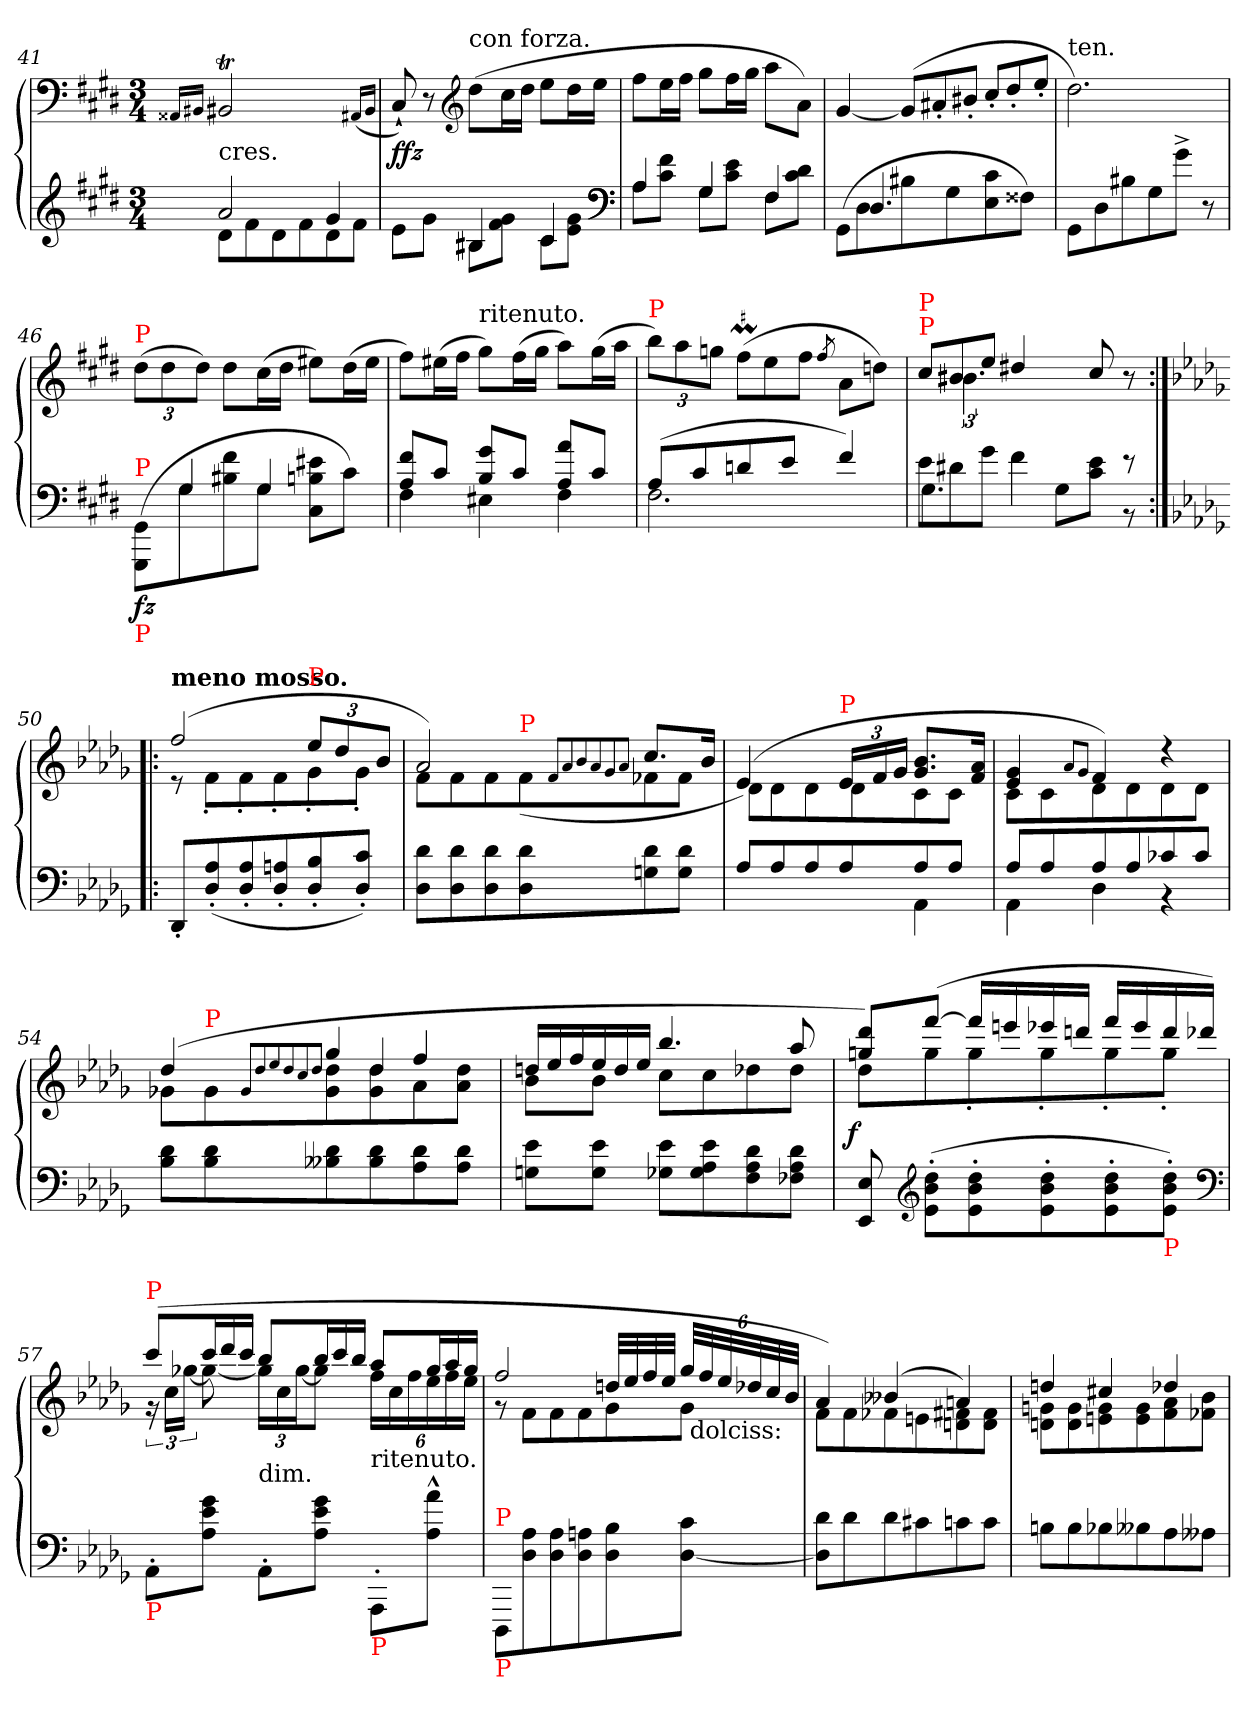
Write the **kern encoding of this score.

**kern	**kern	**dynam
*part1	*part1	*part1
*staff2	*staff1	*staff1/2
*clefG2	*clefF4	*
*k[f#c#g#d#]	*k[f#c#g#d#]	*
*c#:	*c#:	*
*M3/4	*M3/4	*
=41	=41	=41
.	16qqAA##X/LL	.
.	16qqBB#X/JJ	.
*^	*	*
!	!	!LO:TX:c:t=cres.	!
2a	8d#L	2BB#Xt	.
.	8f#	.	.
.	8d#	.	.
.	8f#	.	.
4g#	8d#	4ryy	.
.	8f#J	.	.
.	.	(<16qqAA#X/LL	.
.	.	16qqBB#/JJ	.
=42	=42	=42	=42
4ryy	8e\L	8C#`>)	ffz
.	8g#J	8r	.
*	*	*clefG2	*
!	!	!LO:TX:a:t=con forza.	!
4B#X	8B#XL	(>8dd#L	.
.	8g# 8f#J	16cc#L	.
.	.	16dd#JJ	.
4c#	8c#L	8eeL	.
.	8g# 8eJ	16dd#L	.
.	.	16eeJJ	.
*clefF4	*	*	*
=43	=43	=43	=43
4A	8AL	8ff#L	.
.	8f# 8c#J	16eeL	.
.	.	16ff#JJ	.
4G#	8G#L	8gg#L	.
.	8e 8c#J	16ff#L	.
.	.	16gg#JJ	.
4F#	8F#L	8aaL	.
.	8d# 8c#J	8aJ)	.
=44	=44	=44	=44
8ryy	(>8GG#L	[4g#	.
4.D#	8D#	.	.
*	*	*Xtuplet	*
.	8B#X	(<12g#L]	.
.	.	12a#X'	.
.	8G#	.	.
.	.	12b#X'J	.
4ryy	8c# 8E	12cc#'/L	.
.	.	12dd#'	.
.	8F##XJ)	.	.
.	.	12ee'J	.
*v	*v	*	*
=45	=45	=45
!	!LO:TX:a:t=ten.	!
8GG#L	2.dd#)	.
8D#	.	.
8B#X	.	.
8G#	.	.
8g#^<\J	.	.
8r	.	.
=46	=46	=46
*^	*	*
*	*	*tuplet	*
*	*	*Xbrackettup	*
!	!	!LO:TX:a:color=red:t=P	!
!LO:TX:b:color=red:t=P	!	!	!
!LO:TX:a:color=red:t=P	!	!	!
!	!	!	!LO:DY:b=2
8ryy	(>8GG#/ 8GGG#/L	(>12dd#L	fz
.	.	12dd#	.
4G#/	8G#\	.	.
.	.	12dd#J)	.
.	8f#\ 8B#X\	8dd#L	.
4G#/	8G#\J	(>16cc#L	.
.	.	16dd#JJ	.
.	8e#X 8Bn 8C#L	8ee#XL)	.
8ryy	8c#J)	(>16dd#L	.
.	.	16ee#JJ	.
=47	=47	=47	=47
8f# 8AL	4F#	8ff#L)	.
8c#J	.	(>16ee#XL	.
.	.	16ff#JJ	.
!	!	!LO:TX:a:t=ritenuto.	!
8g# 8BL	4E#X	8gg#L)	.
8c#J	.	(>16ff#L	.
.	.	16gg#JJ	.
8a 8AL	4F#	8aaL)	.
8c#J	.	(>16gg#L	.
.	.	16aaJJ	.
=48	=48	=48	=48
!	!	!LO:TX:a:color=red:t=P	!
(<8AL	2.F#	12bbL)	.
.	.	12aa	.
8c#	.	.	.
.	.	12ggnJ	.
*	*	*Xtuplet	*
8dn	.	(>12ff#ML	.
.	.	12ee	.
8eJ	.	.	.
.	.	12ff#J	.
.	.	8qff#/	.
4f#)	.	8aL	.
.	.	8ddnJ)	.
=49	=49	=49	=49
*	*	*^	*
*Xtuplet	*	*	*tuplet	*
*	*	*	*brackettup	*
!	!	!LO:TX:a:color=red:t=P	!	!
!	!	!LO:TX:a:color=red:t=P	!	!
12e\L	4.G#	12cc#/L	12ryy	.
12d#X	.	12b#X	6.b#X\	.
12g#\J	.	12eeJ	.	.
4f#\	.	4dd#X/	.	.
.	.	.	6ryy	.
.	8G#L	.	.	.
8ryy	8e 8c#J	8cc#/	4ryy	.
8r	8r	8r	.	.
*v	*v	*	*	*
=50:|!|:	=50:|!|:	=50:|!|:	=50:|!|:
*k[b-e-a-d-g-]	*k[b-e-a-d-g-]	*	*
*^	*	*	*
!	!	!LO:TX:a:B:t=meno mosso.	!	!
!LO:TX:b:color=red:t=P	!	!	!	!
!LO:TX:a:t=con anima.	!	!	!	!
*v	*v	*	*	*
8DD-'L	(>2ff	8r	.
(>8A-' 8D-'	.	8f'>L	.
8A-' 8D-'	.	8f'>	.
8An' 8D-'	.	8f'>	.
*	*Xbrackettup	*	*
!	!LO:TX:a:color=red:t=P	!	!
8B-' 8D-'	12ee-L	8g-'>	.
.	12dd-	.	.
8c' 8D-'J)	.	8g-'>J	.
.	12b-J	.	.
=51	=51	=51	=51
8d- 8D-L	2a-)	8fL	.
8d- 8D-	.	8f	.
8d- 8D-	.	8f	.
!	!	!LO:TX:a:color=red:t=P	!
8d- 8D-	.	(>8f	.
.	8qqfL	.	.
.	8qqa-/	.	.
.	8qqb-/	.	.
.	8qqa-/	.	.
.	8qqg-/	.	.
.	8qqa-/J	.	.
8d- 8Gn	8.ccL	8f-X	.
8d- 8GJ	.	8f-J	.
.	16b-Jk	.	.
=52	=52	=52	=52
*^	*	*	*
!	!	!LO:N:vis=4	!	!
8A-L	2ryy	(>4.e-)	8d-L	.
8A-	.	.	8d-	.
8A-	.	.	8d-	.
!	!	!LO:TX:a:color=red:t=P	!	!
8A-	.	24e-LL	8d-	.
.	.	24f	.	.
.	.	24g-JJ	.	.
8A-	4AA-	8.b- 8.g-L	8c	.
8A-J	.	.	8cJ	.
.	.	16a- 16fJk	.	.
=53	=53	=53	=53	=53
8A-L	4AA-	4g- 4e-	8cL	.
8A-	.	.	8c	.
.	.	8qqa-/L	.	.
.	.	8qqg-/J	.	.
8A-	4D-	4f)	8d-	.
8A-	.	.	8d-	.
8c-X	4rBB	4r	8d-	.
8c-J	.	.	8d-J	.
*v	*v	*	*	*
=54	=54	=54	=54
8d- 8B-L	(>4dd-	8g-X\L	.
!	!	!LO:TX:a:color=red:t=P	!
8d- 8B-	.	8g-\	.
.	8qqg-/L	.	.
.	8qqdd-/	.	.
.	8qqee-/	.	.
.	8qqdd-/	.	.
.	8qqcc/	.	.
.	8qqdd-/J	.	.
!	!LO:N:vis=4	!	!
8d- 8B--X	8gg-	8dd-\ 8g-\	.
!	!LO:N:vis=4	!	!
8d- 8B--	8dd-	8dd-\ 8g-\	.
8d- 8A-	4ff	8a-\	.
8d- 8A-J	.	8dd-\ 8a-\J	.
=55	=55	=55	=55
*	*Xtuplet	*	*
8e- 8GnL	24ddnLL	8b-L	.
.	24ee-	.	.
.	24ff	.	.
8e- 8GJ	24ee-	8b-J	.
.	24dd	.	.
.	24ee-JJ	.	.
8e- 8G-XL	4.bb-	8ccL	.
8e- 8A- 8G-	.	8cc	.
8d- 8A- 8F	.	8dd-X	.
8d- 8A- 8F-XJ	8aa-	8dd-J	.
=56	=56	=56	=56
!	!	!	!LO:DY:rj
8E- 8EE-	8ddd- 8ggnL)	8dd-L	f
*clefG2	*	*	*
(>8dd-'\ 8b-'\ 8e-'\L	(>[8fffJ	8gg	.
8dd-' 8b-' 8e-'	16fffLL]	8gg'>	.
.	16eeen	.	.
8dd-' 8b-' 8e-'	16eee-X	8gg'>	.
.	16dddnJJ	.	.
8dd-' 8b-' 8e-'	16fffLL	8gg'>	.
.	16eee-	.	.
!LO:TX:b:color=red:t=P	!	!	!
8dd-' 8b-' 8e-'J)	16ddd	8gg'>J	.
.	16ddd-XJJ)	.	.
*clefF4	*	*	*
=57	=57	=57	=57
*	*	*tuplet	*
*	*	*brackettup	*
!	!LO:TX:a:color=red:t=P	!	!
!LO:TX:b:color=red:t=P	!	!	!
8AA-'L	(>8cccL	24r	.
.	.	24ccLL	.
.	.	[24gg-XJJ	.
*	*Xtuplet	*	*
8g- 8e- 8A-J	24cccL	8gg-_	.
.	24ddd-	.	.
.	24cccJJ	.	.
!	!LO:TX:c:t=dim.	!	!
8AA-'L	8bb-L	24gg-LL]	.
.	.	24cc	.
.	.	[24gg-J	.
8g- 8e- 8A-J	24bb-L	8gg-J]	.
.	24ccc	.	.
.	24bb-JJ	.	.
!	!LO:TX:b:t=ritenuto.	!	!
!LO:TX:b:color=red:t=P	!	!	!
8AAA-'\L	8aa-L	24ffLL	.
.	.	24cc	.
.	.	24ff	.
8a-^^> 8A-^^>J	24gg-L	24ee-	.
.	24aa-	24ff	.
.	24gg-JJ	24ee-JJ	.
=58	=58	=58	=58
!LO:TX:b:color=red:t=P	!	!	!
!LO:TX:a:color=red:t=P	!	!	!
8DDD-/L	2ff	8rg	.
8A-\ 8D-\	.	8fL	.
8A-\ 8D-\	.	8f	.
8An\ 8D-\	.	8f	.
8B-\ 8D-\	32ddnLLL	8g-	.
.	32ee-	.	.
.	32ff	.	.
.	32ee-JJJ	.	.
8c\ [8D-\J	48gg-LLL	8g-J	.
!	!LO:TX:b:t=dolciss&colon;	!	!
.	48ff	.	.
.	48ee-	.	.
.	48dd-X	.	.
.	48cc	.	.
.	48b-JJJ	.	.
=59	=59	=59	=59
8d- 8D-]L	4a-)	8fL	.
8d-	.	8f	.
8d-	(>4b--X	8f-X	.
8c#X	.	8en	.
8cn	4an)	8f#X 8dn	.
8cJ	.	8f# 8dJ	.
=60	=60	=60	=60
8BnL	4ddn	8gn 8dnL	.
8B	.	8g 8d	.
8B-X	4cc#X	8g 8en	.
8B--X	.	8g 8e	.
8A-	4dd-X	8a- 8f	.
8A--XJ	.	8b- 8f-XJ	.
*	*v	*v	*
=	=	=
*-	*-	*-
